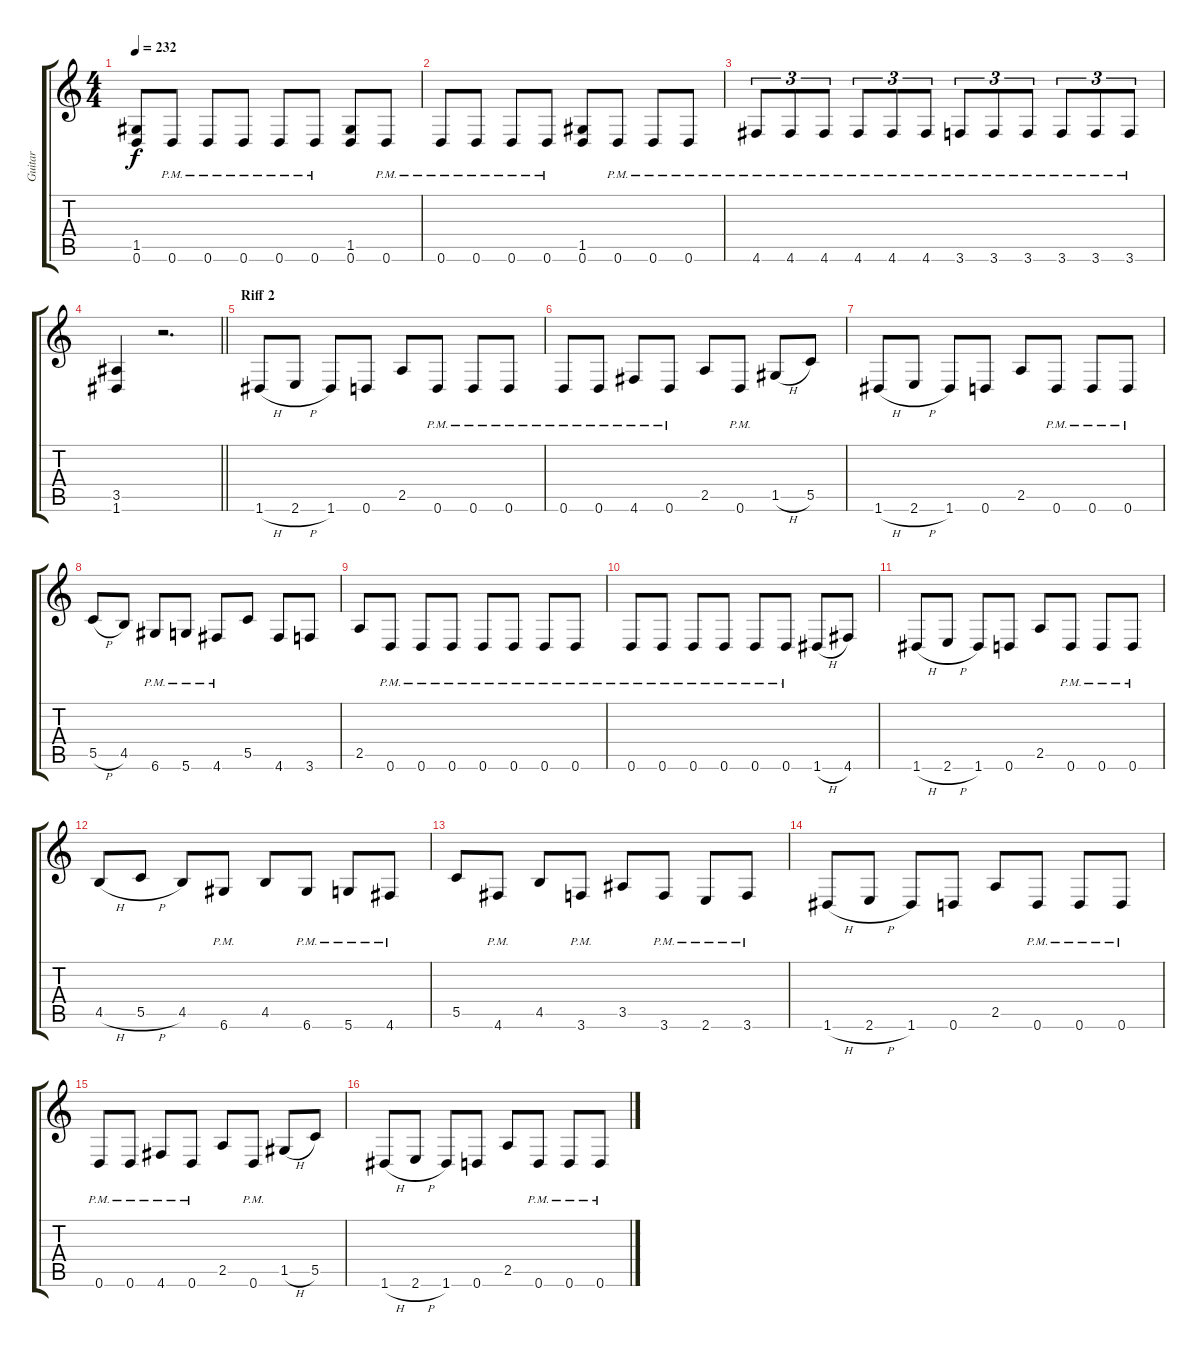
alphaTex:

\track ("Guitar" "Guitar") {instrument distortionguitar}
\staff {score tabs}
\tuning (D4 A3 F3 C3 G2 D2) {hide}
\ts (4 4)
\tempo 232
\clef g2
\ks c
(1.5 0.6).8{dy f} 0.6{pm}.8 0.6{pm}.8 0.6{pm}.8 0.6{pm}.8 0.6{pm}.8 (1.5 0.6).8 0.6{pm}.8 |
0.6{pm}.8 0.6{pm}.8 0.6{pm}.8 0.6{pm}.8 (1.5 0.6).8 0.6{pm}.8 0.6{pm}.8 0.6{pm}.8 |
4.6{pm}.8{tu (3 2)} 4.6{pm}.8{tu (3 2)} 4.6{pm}.8{tu (3 2)} 4.6{pm}.8{tu (3 2)} 4.6{pm}.8{tu (3 2)} 4.6{pm}.8{tu (3 2)} 3.6{pm}.8{tu (3 2)} 3.6{pm}.8{tu (3 2)} 3.6{pm}.8{tu (3 2)} 3.6{pm}.8{tu (3 2)} 3.6{pm}.8{tu (3 2)} 3.6{pm}.8{tu (3 2)} |
\barLineRight lightlight
(3.5 1.6).4 r.2{d} |
\section ("" "Riff 2")
1.6{h}.8 2.6{h}.8 1.6.8 0.6.8 2.5.8 0.6{pm}.8 0.6{pm}.8 0.6{pm}.8 |
0.6{pm}.8 0.6{pm}.8 4.6{pm}.8 0.6{pm}.8 2.5.8 0.6{pm}.8 1.5{h}.8 5.5.8 |
1.6{h}.8 2.6{h}.8 1.6.8 0.6.8 2.5.8 0.6{pm}.8 0.6{pm}.8 0.6{pm}.8 |
5.5{h}.8 4.5.8 6.6{pm}.8 5.6{pm}.8 4.6{pm}.8 5.5.8 4.6.8 3.6.8 |
2.5.8 0.6{pm}.8 0.6{pm}.8 0.6{pm}.8 0.6{pm}.8 0.6{pm}.8 0.6{pm}.8 0.6{pm}.8 |
0.6{pm}.8 0.6{pm}.8 0.6{pm}.8 0.6{pm}.8 0.6{pm}.8 0.6{pm}.8 1.6{h}.8 4.6.8 |
1.6{h}.8 2.6{h}.8 1.6.8 0.6.8 2.5.8 0.6{pm}.8 0.6{pm}.8 0.6{pm}.8 |
4.5{h}.8 5.5{h}.8 4.5.8 6.6{pm}.8 4.5.8 6.6{pm}.8 5.6{pm}.8 4.6{pm}.8 |
5.5.8 4.6{pm}.8 4.5.8 3.6{pm}.8 3.5.8 3.6{pm}.8 2.6{pm}.8 3.6{pm}.8 |
1.6{h}.8 2.6{h}.8 1.6.8 0.6.8 2.5.8 0.6{pm}.8 0.6{pm}.8 0.6{pm}.8 |
0.6{pm}.8 0.6{pm}.8 4.6{pm}.8 0.6{pm}.8 2.5.8 0.6{pm}.8 1.5{h}.8 5.5.8 |
1.6{h}.8 2.6{h}.8 1.6.8 0.6.8 2.5.8 0.6{pm}.8 0.6{pm}.8 0.6{pm}.8
